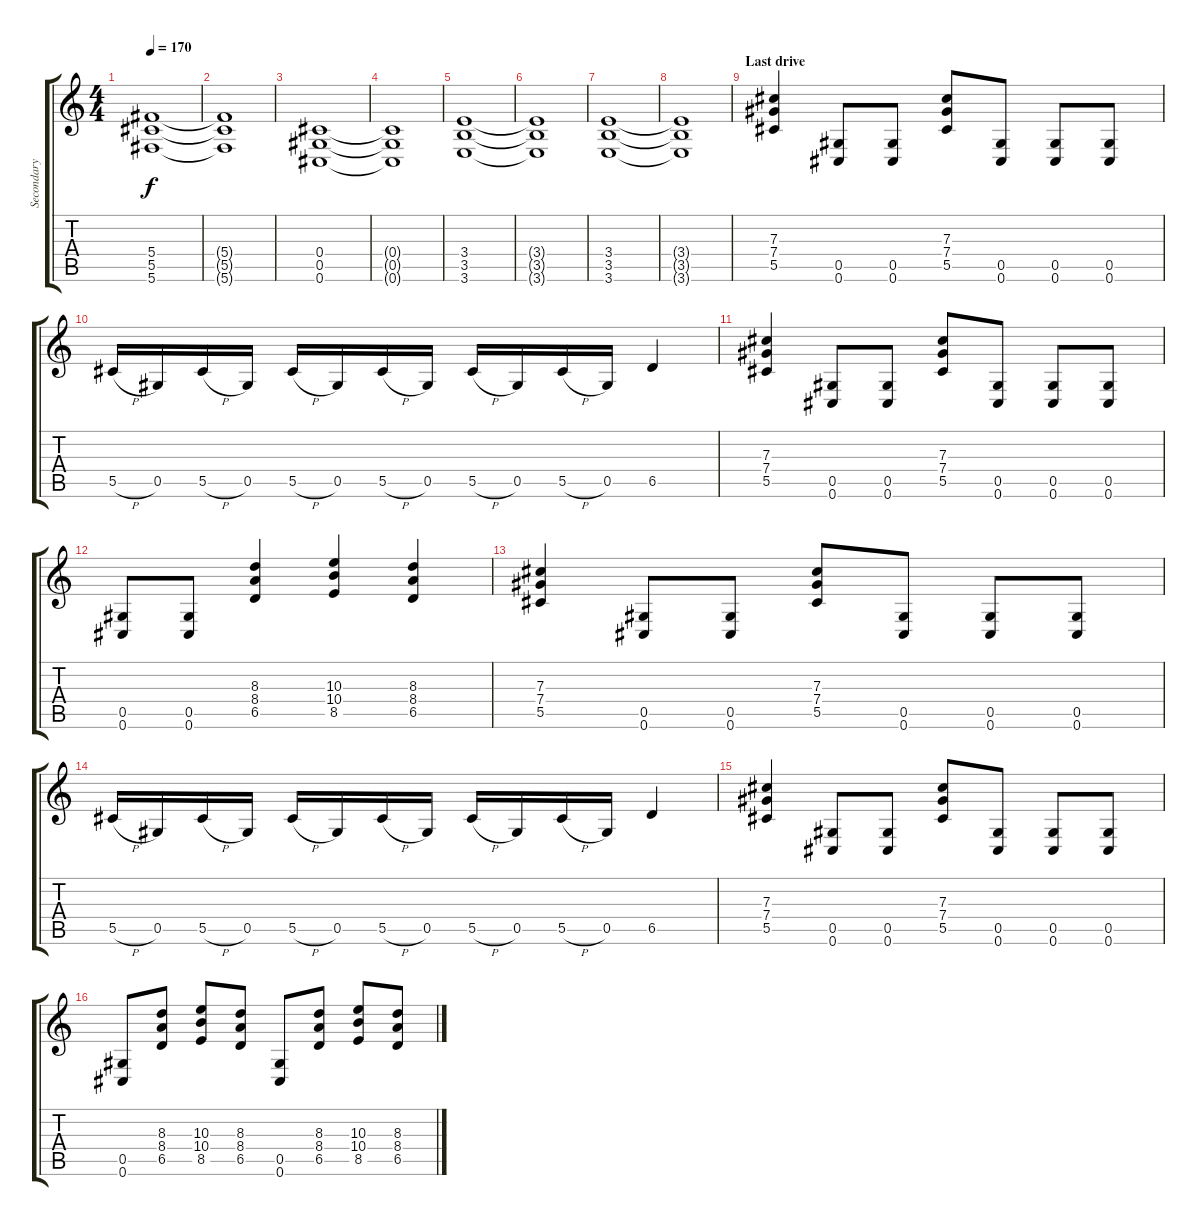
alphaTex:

\track ("Secondary guitar" "Secondary ") {instrument distortionguitar}
\staff {score tabs}
\tuning (Eb4 Bb3 Gb3 Db3 Ab2 Db2) {hide}
\ts (4 4)
\tempo 170
\clef g2
\ks c
(5.4 5.5 5.6).1{dy f} |
(5.4{t} 5.5{t} 5.6{t}).1 |
(0.4 0.5 0.6).1 |
(0.4{t} 0.5{t} 0.6{t}).1 |
(3.4 3.5 3.6).1 |
(3.4{t} 3.5{t} 3.6{t}).1 |
(3.4 3.5 3.6).1 |
(3.4{t} 3.5{t} 3.6{t}).1 |
\section ("" "Last drive")
(7.3 7.4 5.5).4 (0.5 0.6).8 (0.5 0.6).8 (7.3 7.4 5.5).8 (0.5 0.6).8 (0.5 0.6).8 (0.5 0.6).8 |
5.5{h}.16 0.5.16 5.5{h}.16 0.5.16 5.5{h}.16 0.5.16 5.5{h}.16 0.5.16 5.5{h}.16 0.5.16 5.5{h}.16 0.5.16 6.5.4 |
(7.3 7.4 5.5).4 (0.5 0.6).8 (0.5 0.6).8 (7.3 7.4 5.5).8 (0.5 0.6).8 (0.5 0.6).8 (0.5 0.6).8 |
(0.5 0.6).8 (0.5 0.6).8 (8.3 8.4 6.5).4 (10.3 10.4 8.5).4 (8.3 8.4 6.5).4 |
(7.3 7.4 5.5).4 (0.5 0.6).8 (0.5 0.6).8 (7.3 7.4 5.5).8 (0.5 0.6).8 (0.5 0.6).8 (0.5 0.6).8 |
5.5{h}.16 0.5.16 5.5{h}.16 0.5.16 5.5{h}.16 0.5.16 5.5{h}.16 0.5.16 5.5{h}.16 0.5.16 5.5{h}.16 0.5.16 6.5.4 |
(7.3 7.4 5.5).4 (0.5 0.6).8 (0.5 0.6).8 (7.3 7.4 5.5).8 (0.5 0.6).8 (0.5 0.6).8 (0.5 0.6).8 |
(0.5 0.6).8 (8.3 8.4 6.5).8 (10.3 10.4 8.5).8 (8.3 8.4 6.5).8 (0.5 0.6).8 (8.3 8.4 6.5).8 (10.3 10.4 8.5).8 (8.3 8.4 6.5).8
